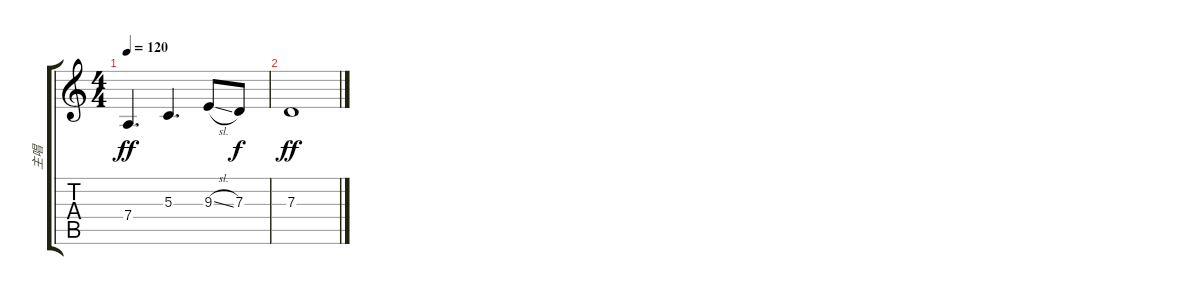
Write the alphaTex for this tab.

\track ("主唱" "主唱") {instrument voiceoohs}
\staff {score tabs}
\tuning (E4 B3 G3 D3 A2 E2) {hide}
\ts (4 4)
\tempo 120
\clef g2
\ks c
7.4.4{d dy ff} 5.3.4{d} 9.3{sl}.8 7.3.8{dy f} |
7.3.1{dy ff}
